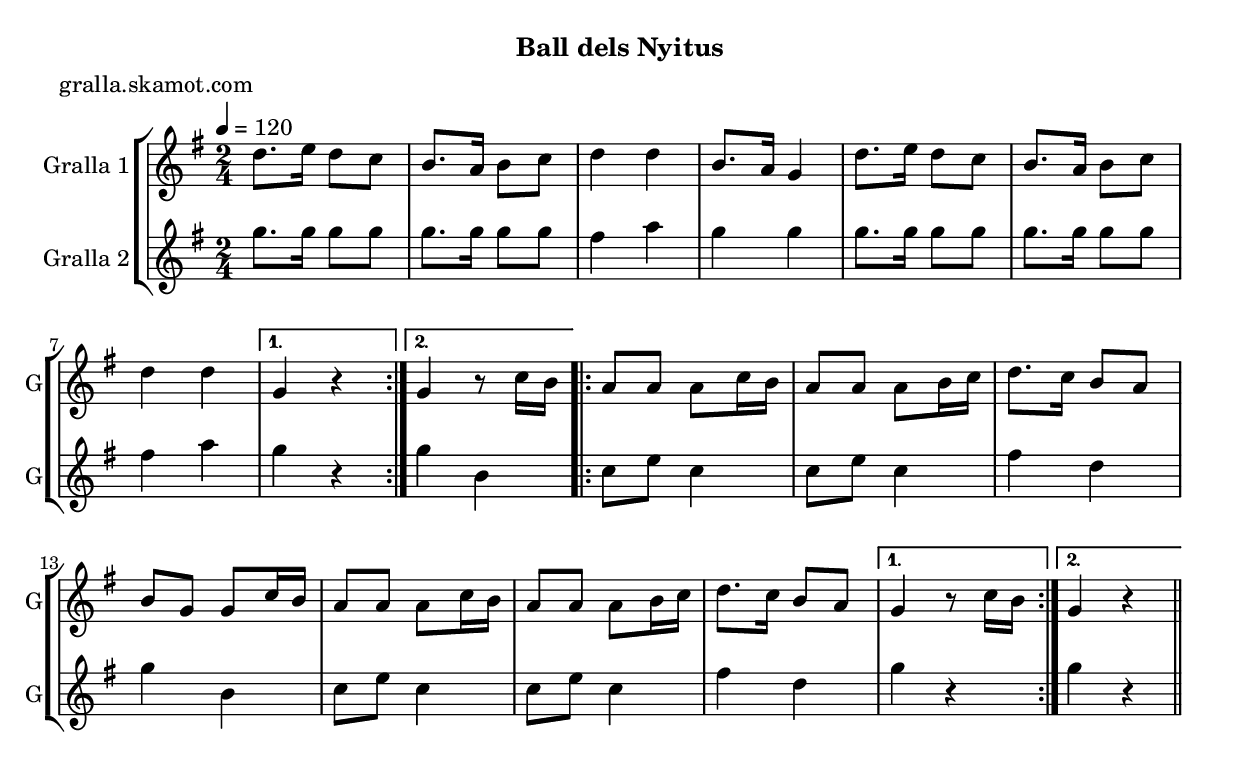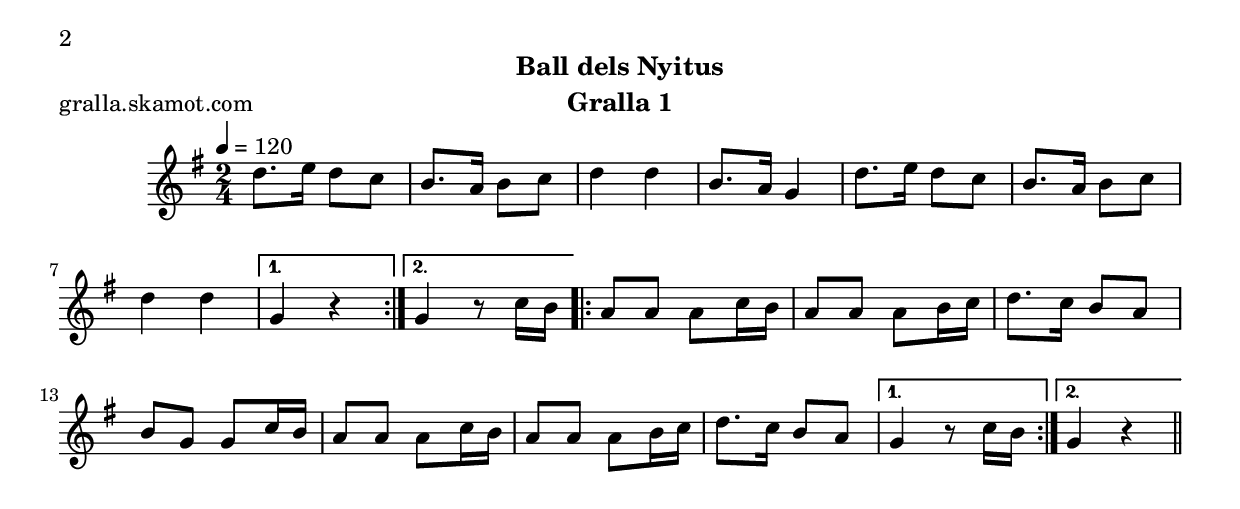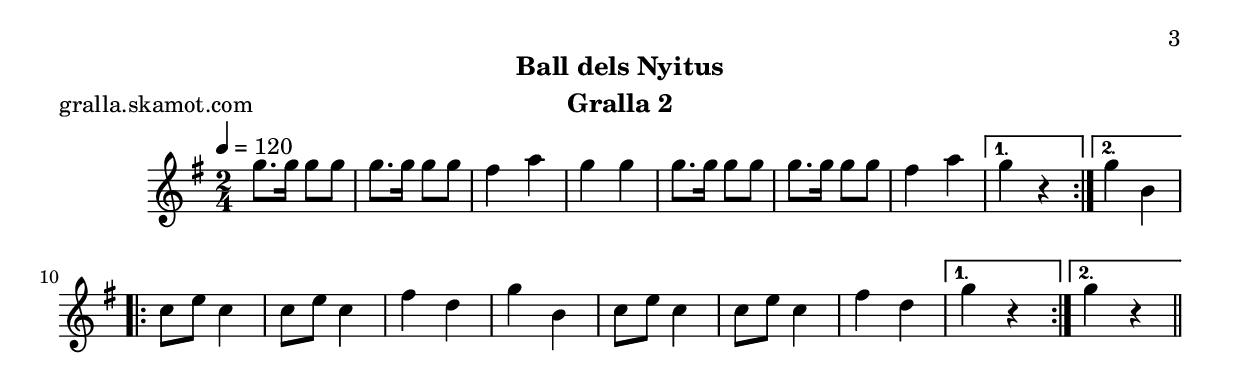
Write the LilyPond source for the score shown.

\version "2.16.2"

\header {
  dedication=""
  title=""
  subtitle="Ball dels Nyitus"
  subsubtitle=""
  poet="gralla.skamot.com"
  meter=""
  piece=""
  composer=""
  arranger=""
  opus=""
  instrument=""
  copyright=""
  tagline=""
}

liniaroAa =
\relative d''
{
  \tempo 4=120
  \clef treble
  \key g \major
  \time 2/4
  \repeat volta 2 { d8. e16 d8 c  |
  b8. a16 b8 c  |
  d4 d  |
  b8. a16 g4  |
  %05
  d'8. e16 d8 c  |
  b8. a16 b8 c  |
  d4 d }
  \alternative { { g,4 r }
  { g4 r8 c16 b } }
  %10
  \repeat volta 2 { a8 a a c16 b  |
  a8 a a b16 c  |
  d8. c16 b8 a  |
  b8 g g c16 b  |
  a8 a a c16 b  |
  %15
  a8 a a b16 c  |
  d8. c16 b8 a }
  \alternative { { g4 r8 c16 b }
  { g4 r } } \bar "||"
}

liniaroAb =
\relative g''
{
  \tempo 4=120
  \clef treble
  \key g \major
  \time 2/4
  \repeat volta 2 { g8. g16 g8 g  |
  g8. g16 g8 g  |
  fis4 a  |
  g4 g  |
  %05
  g8. g16 g8 g  |
  g8. g16 g8 g  |
  fis4 a }
  \alternative { { g4 r }
  { g4 b, } }
  %10
  \repeat volta 2 { c8 e c4  |
  c8 e c4  |
  fis4 d  |
  g4 b,  |
  c8 e c4  |
  %15
  c8 e c4  |
  fis4 d }
  \alternative { { g4 r }
  { g4 r } } \bar "||"
}

\bookpart {
  \score {
    \new StaffGroup {
      \override Score.RehearsalMark.self-alignment-X = #LEFT
      <<
        \new Staff \with {instrumentName = #"Gralla 1" shortInstrumentName = #"G"} \liniaroAa
        \new Staff \with {instrumentName = #"Gralla 2" shortInstrumentName = #"G"} \liniaroAb
      >>
    }
    \layout {}
  }
  \score { \unfoldRepeats
    \new StaffGroup {
      \override Score.RehearsalMark.self-alignment-X = #LEFT
      <<
        \new Staff \with {instrumentName = #"Gralla 1" shortInstrumentName = #"G"} \liniaroAa
        \new Staff \with {instrumentName = #"Gralla 2" shortInstrumentName = #"G"} \liniaroAb
      >>
    }
    \midi {
      \set Staff.midiInstrument = "oboe"
      \set DrumStaff.midiInstrument = "drums"
    }
  }
}

\bookpart {
  \header {instrument="Gralla 1"}
  \score {
    \new StaffGroup {
      \override Score.RehearsalMark.self-alignment-X = #LEFT
      <<
        \new Staff \liniaroAa
      >>
    }
    \layout {}
  }
  \score { \unfoldRepeats
    \new StaffGroup {
      \override Score.RehearsalMark.self-alignment-X = #LEFT
      <<
        \new Staff \liniaroAa
      >>
    }
    \midi {
      \set Staff.midiInstrument = "oboe"
      \set DrumStaff.midiInstrument = "drums"
    }
  }
}

\bookpart {
  \header {instrument="Gralla 2"}
  \score {
    \new StaffGroup {
      \override Score.RehearsalMark.self-alignment-X = #LEFT
      <<
        \new Staff \liniaroAb
      >>
    }
    \layout {}
  }
  \score { \unfoldRepeats
    \new StaffGroup {
      \override Score.RehearsalMark.self-alignment-X = #LEFT
      <<
        \new Staff \liniaroAb
      >>
    }
    \midi {
      \set Staff.midiInstrument = "oboe"
      \set DrumStaff.midiInstrument = "drums"
    }
  }
}

